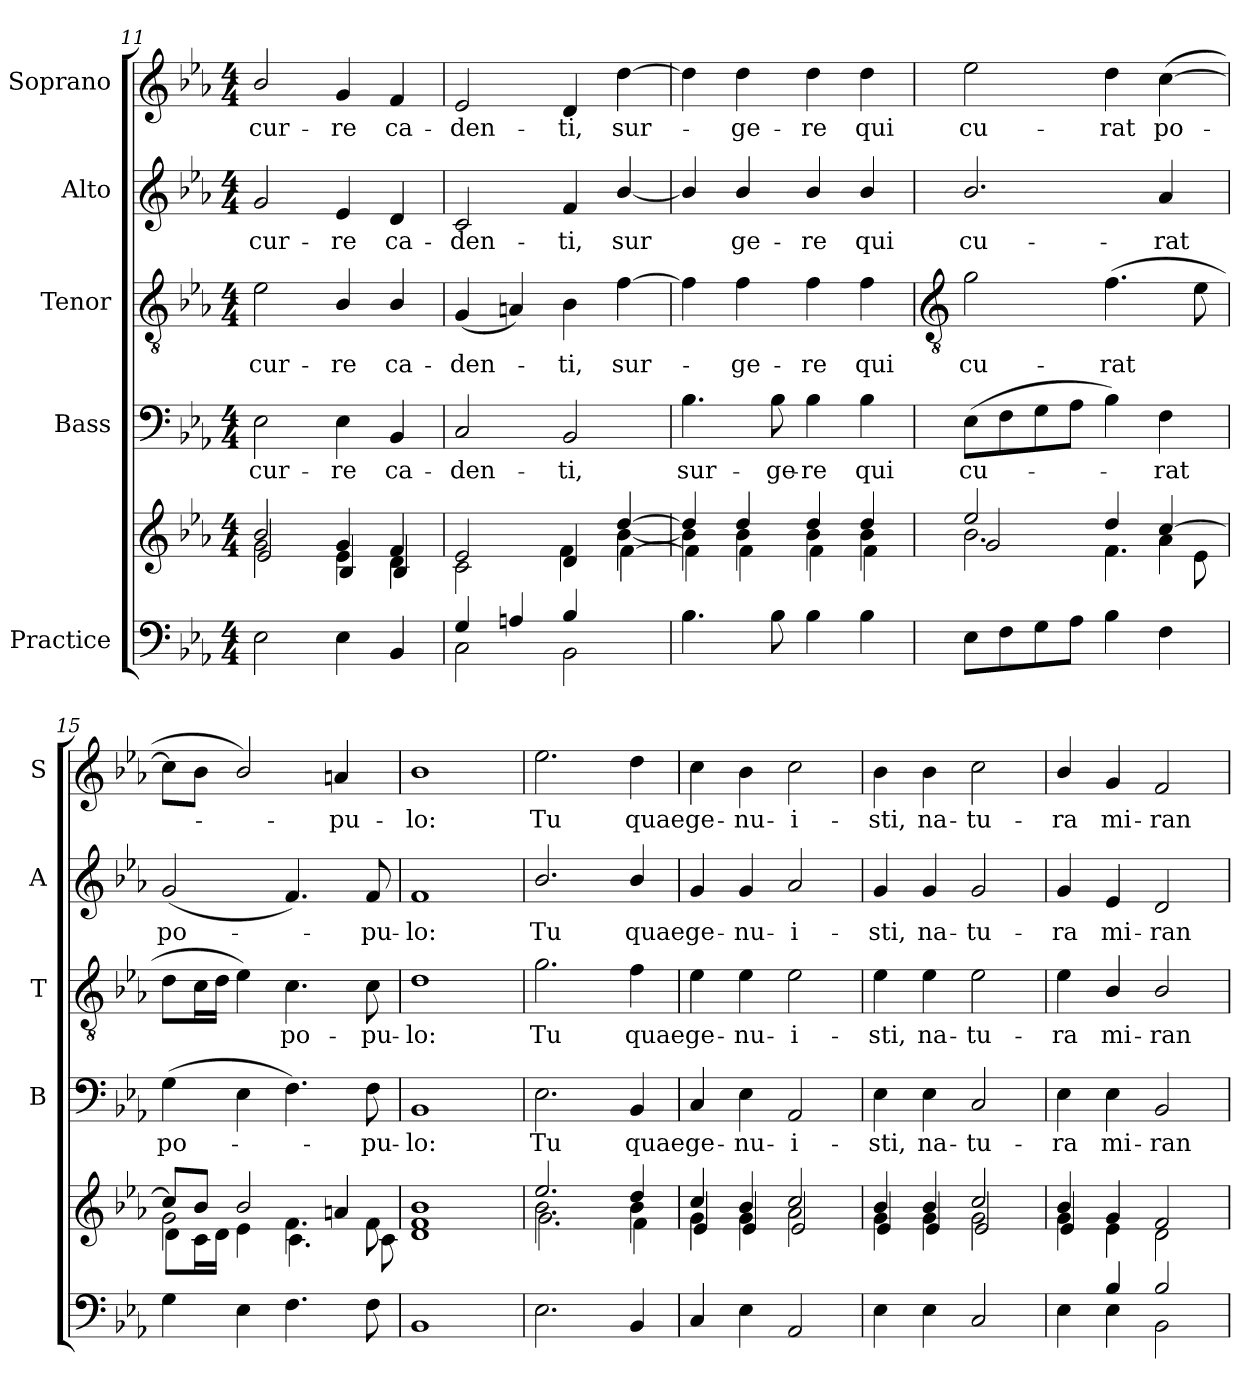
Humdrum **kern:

**kern	**kern	**kern	**text	**kern	**text	**kern	**text	**kern	**text
*part5	*part5	*part4	*part4	*part3	*part3	*part2	*part2	*part1	*part1
*staff6	*staff5	*staff4	*staff4	*staff3	*staff3	*staff2	*staff2	*staff1	*staff1
*I"Practice	*	*I"Bass	*	*I"Tenor	*	*I"Alto	*	*I"Soprano	*
*	*	*I'B	*	*I'T	*	*I'A	*	*I'S	*
*clefF4	*clefG2	*clefF4	*	*clefGv2	*	*clefG2	*	*clefG2	*
*k[b-e-a-]	*k[b-e-a-]	*k[b-e-a-]	*	*k[b-e-a-]	*	*k[b-e-a-]	*	*k[b-e-a-]	*
*E-:	*E-:	*E-:	*	*E-:	*	*E-:	*	*E-:	*
*M4/4	*M4/4	*M4/4	*	*M4/4	*	*M4/4	*	*M4/4	*
=11	=11	=11	=11	=11	=11	=11	=11	=11	=11
*	*^	*	*	*	*	*	*	*	*
*	*	*^	*	*	*	*	*	*	*	*
!	!	!	!	!	!LO:LY:b	!	!LO:LY:b	!	!LO:LY:b	!	!LO:LY:b
2E-	2b-/	2g	2e-	2E-	-cur-	2e-	-cur-	2g	-cur-	2b-/	-cur-
!	!	!	!	!	!LO:LY:b	!	!LO:LY:b	!	!LO:LY:b	!	!LO:LY:b
4E-	4g	4e-	4B-/	4E-	-re	4B-/	-re	4e-	-re	4g	-re
!	!	!	!	!	!LO:LY:b	!	!LO:LY:b	!	!LO:LY:b	!	!LO:LY:b
4BB-	4f	4d	4B-/	4BB-	ca-	4B-/	ca-	4d	ca-	4f	ca-
=12	=12	=12	=12	=12	=12	=12	=12	=12	=12	=12	=12
*^	*	*	*	*	*	*	*	*	*	*	*
!	!	!	!	!	!	!LO:LY:b	!	!LO:LY:b	!	!LO:LY:b	!	!LO:LY:b
4G/	2C\	2e-	2c	2.ryy	2C	-den-	(<4G	-den-	2c	-den-	2e-	-den-
4An/	.	.	.	.	.	.	4An)	.	.	.	.	.
!	!	!	!	!	!	!LO:LY:b	!	!LO:LY:b	!	!LO:LY:b	!	!LO:LY:b
4B-/	2BB-\	4d	4f	.	2BB-	-ti,	4B-	ti,	4f	-ti,	4d	-ti,
!	!	!	!	!	!	!	!	!LO:LY:b	!	!LO:LY:b	!	!LO:LY:b
4ryy	.	[4dd	[4b-\	[4f\	.	.	[4f	sur-	[4b-/	sur	[4dd	sur-
*v	*v	*	*	*	*	*	*	*	*	*	*	*
=13	=13	=13	=13	=13	=13	=13	=13	=13	=13	=13	=13
!	!	!	!	!	!LO:LY:b	!	!	!	!	!	!
4.B-	4dd]	4b-\]	4f\]	4.B-	sur-	4f]	.	4b-/]	.	4dd]	.
!	!	!	!	!	!	!	!LO:LY:b	!	!LO:LY:b	!	!LO:LY:b
.	4dd	4b-\	4f\	.	.	4f	ge-	4b-/	ge-	4dd	ge-
!	!	!	!	!	!LO:LY:b	!	!	!	!	!	!
8B-	.	.	.	8B-	-ge-	.	.	.	.	.	.
!	!	!	!	!	!LO:LY:b	!	!LO:LY:b	!	!LO:LY:b	!	!LO:LY:b
4B-	4dd	4b-\	4f\	4B-	-re	4f	-re	4b-/	-re	4dd	-re
!	!	!	!	!	!LO:LY:b	!	!LO:LY:b	!	!LO:LY:b	!	!LO:LY:b
4B-	4dd	4b-\	4f\	4B-	qui	4f	qui	4b-/	qui	4dd	qui
!!LO:LB:g=z
=14	=14	=14	=14	=14	=14	=14	=14	=14	=14	=14	=14
*	*	*	*	*	*	*clefGv2	*	*	*	*	*
!	!	!	!	!	!LO:LY:b	!	!LO:LY:b	!	!LO:LY:b	!	!LO:LY:b
8E-L	2ee-/	2.b-\	2g/	(>8E-L	cu-	2g	cu-	2.b-/	cu-	2ee-	cu-
8F	.	.	.	8F	.	.	.	.	.	.	.
8G	.	.	.	8G	.	.	.	.	.	.	.
8A-J	.	.	.	8A-J	.	.	.	.	.	.	.
!	!	!	!	!	!	!	!LO:LY:b	!	!	!	!LO:LY:b
4B-	4dd/	.	4.f\	4B-)	.	(>4.f	-rat	.	.	4dd	-rat
!	!	!	!	!	!LO:LY:b	!	!	!	!LO:LY:b	!	!LO:LY:b
4F	[4cc/	4a-	.	4F	rat	.	.	4a-	-rat	(>[4cc	po-
.	.	.	8e-\	.	.	8e-	.	.	.	.	.
=15	=15	=15	=15	=15	=15	=15	=15	=15	=15	=15	=15
!	!	!	!	!	!LO:LY:b	!	!	!	!LO:LY:b	!	!
4G	8cc/L]	2g\	8d\L	(>4G	po-	8dL	.	(<2g	po-	8ccL]	.
.	8b-/J	.	16c\L	.	.	16cL	.	.	.	8b-J	.
.	.	.	16d\JJ	.	.	16dJJ	.	.	.	.	.
4E-	2b-/	.	4e-\	4E-	.	4e-)	.	.	.	2b-/)	.
!	!	!	!	!	!	!	!LO:LY:b	!	!	!	!
4.F	.	4.f\	4.c\	4.F)	.	4.c	po-	4.f)	.	.	.
!	!	!	!	!	!	!	!	!	!	!	!LO:LY:b
.	4an	.	.	.	.	.	.	.	.	4an	pu-
!	!	!	!	!	!LO:LY:b	!	!LO:LY:b	!	!LO:LY:b	!	!
8F	.	8f\	8c\	8F	pu-	8c	-pu-	8f	pu-	.	.
=16	=16	=16	=16	=16	=16	=16	=16	=16	=16	=16	=16
!	!	!	!	!	!LO:LY:b	!	!LO:LY:b	!	!LO:LY:b	!	!LO:LY:b
1BB-	1b-	1f	1d	1BB-	-lo:	1d	-lo:	1f	-lo:	1b-	-lo:
=17	=17	=17	=17	=17	=17	=17	=17	=17	=17	=17	=17
!	!	!	!	!	!LO:LY:b	!	!LO:LY:b	!	!LO:LY:b	!	!LO:LY:b
2.E-	2.ee-	2.b-	2.g\	2.E-	Tu	2.g	Tu	2.b-/	Tu	2.ee-	Tu
!	!	!	!	!	!LO:LY:b	!	!LO:LY:b	!	!LO:LY:b	!	!LO:LY:b
4BB-	4dd	4b-	4f\	4BB-	quae	4f	quae	4b-/	quae	4dd	quae
=18	=18	=18	=18	=18	=18	=18	=18	=18	=18	=18	=18
!	!	!	!	!	!LO:LY:b	!	!LO:LY:b	!	!LO:LY:b	!	!LO:LY:b
4C	4cc/	4g	4e-	4C	ge-	4e-	ge-	4g	ge-	4cc	ge-
!	!	!	!	!	!LO:LY:b	!	!LO:LY:b	!	!LO:LY:b	!	!LO:LY:b
4E-	4b-/	4g	4e-	4E-	-nu-	4e-	-nu-	4g	-nu-	4b-	-nu-
!	!	!	!	!	!LO:LY:b	!	!LO:LY:b	!	!LO:LY:b	!	!LO:LY:b
2AA-	2cc/	2a-	2e-	2AA-	-i-	2e-	-i-	2a-	-i-	2cc	-i-
=19	=19	=19	=19	=19	=19	=19	=19	=19	=19	=19	=19
!	!	!	!	!	!LO:LY:b	!	!LO:LY:b	!	!LO:LY:b	!	!LO:LY:b
4E-	4b-/	4g	4e-	4E-	-sti,	4e-	-sti,	4g	-sti,	4b-	-sti,
!	!	!	!	!	!LO:LY:b	!	!LO:LY:b	!	!LO:LY:b	!	!LO:LY:b
4E-	4b-/	4g	4e-	4E-	na-	4e-	na-	4g	na-	4b-	na-
!	!	!	!	!	!LO:LY:b	!	!LO:LY:b	!	!LO:LY:b	!	!LO:LY:b
2C	2cc/	2g	2e-	2C	-tu-	2e-	-tu-	2g	-tu-	2cc	-tu-
=20	=20	=20	=20	=20	=20	=20	=20	=20	=20	=20	=20
*^	*	*	*	*	*	*	*	*	*	*	*
!	!	!	!	!	!	!LO:LY:b	!	!LO:LY:b	!	!LO:LY:b	!	!LO:LY:b
4ryy	4E-	4b-/	4g	4e-	4E-	-ra	4e-	-ra	4g	-ra	4b-/	-ra
!	!	!	!	!	!	!LO:LY:b	!	!LO:LY:b	!	!LO:LY:b	!	!LO:LY:b
4B-	4E-	4g/	4e-	2.ryy	4E-	mi-	4B-/	mi-	4e-	mi-	4g	mi-
!	!	!	!	!	!	!LO:LY:b	!	!LO:LY:b	!	!LO:LY:b	!	!LO:LY:b
2B-	2BB-\	2f	2d	.	2BB-	-ran-	2B-/	-ran-	2d	-ran-	2f	-ran-
*v	*v	*	*	*	*	*	*	*	*	*	*	*
*	*v	*v	*v	*	*	*	*	*	*	*	*
=	=	=	=	=	=	=	=	=	=
*-	*-	*-	*-	*-	*-	*-	*-	*-	*-
